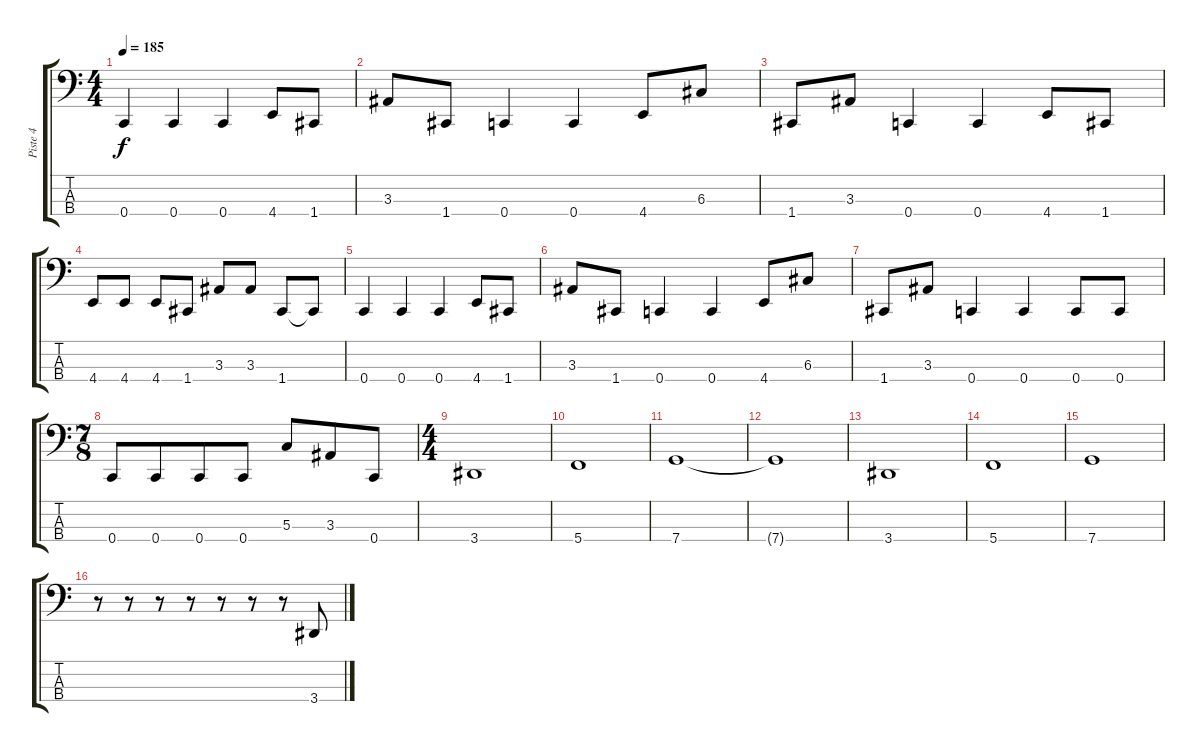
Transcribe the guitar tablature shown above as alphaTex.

\track ("Piste 4" "Piste 4") {instrument electricbassfinger}
\staff {score tabs}
\tuning (F2 C2 G1 C1) {hide}
\ts (4 4)
\tempo 185
\clef f4
\ks c
0.4.4{dy f} 0.4.4 0.4.4 4.4.8 1.4.8 |
3.3.8 1.4.8 0.4.4 0.4.4 4.4.8 6.3.8 |
1.4.8 3.3.8 0.4.4 0.4.4 4.4.8 1.4.8 |
4.4.8 4.4.8 4.4.8 1.4.8 3.3.8 3.3.8 1.4.8 1.4{t}.8 |
0.4.4 0.4.4 0.4.4 4.4.8 1.4.8 |
3.3.8 1.4.8 0.4.4 0.4.4 4.4.8 6.3.8 |
1.4.8 3.3.8 0.4.4 0.4.4 0.4.8 0.4.8 |
\ts (7 8)
0.4.8 0.4.8 0.4.8 0.4.8 5.3.8 3.3.8 0.4.8 |
\ts (4 4)
3.4.1 |
5.4.1 |
7.4.1 |
7.4{t}.1 |
3.4.1 |
5.4.1 |
7.4.1 |
r.8 r.8 r.8 r.8 r.8 r.8 r.8 3.4.8
